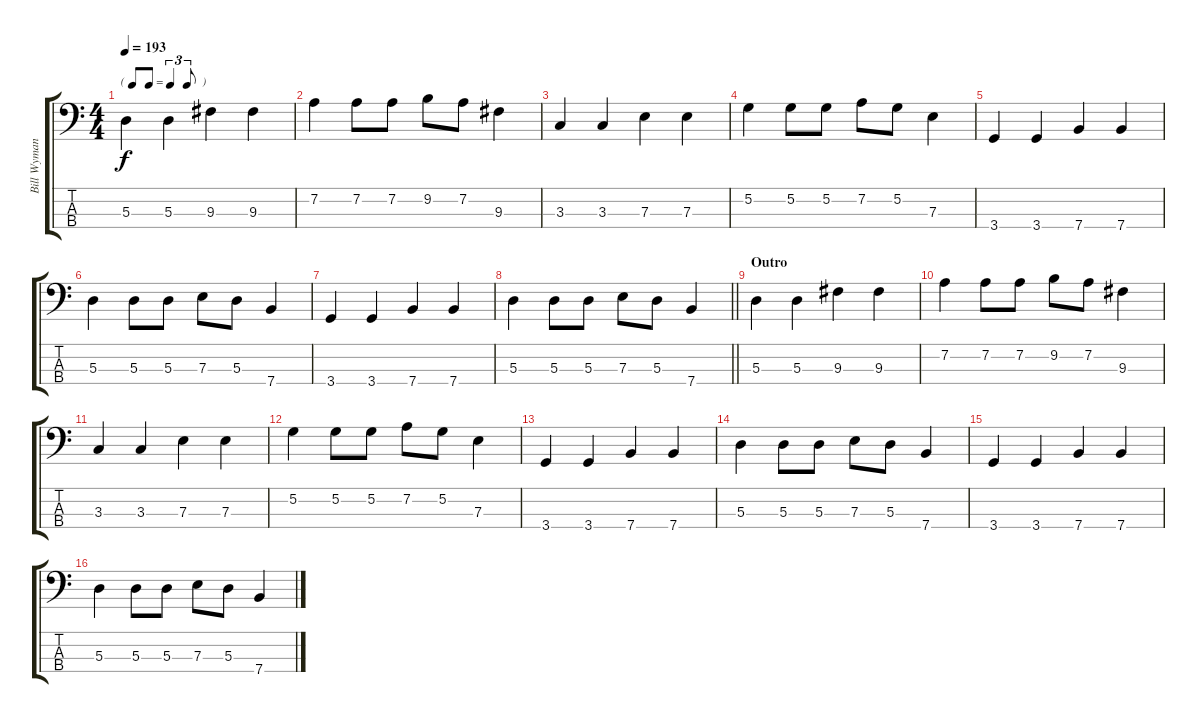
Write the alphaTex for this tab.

\track ("Bill Wyman" "Bill Wyman") {instrument electricbassfinger}
\staff {score tabs}
\tuning (G2 D2 A1 E1) {hide}
\ts (4 4)
\tf triplet8th
\tempo 193
\clef f4
\ks c
5.3.4{dy f} 5.3.4 9.3.4 9.3.4 |
7.2.4 7.2.8 7.2.8 9.2.8 7.2.8 9.3.4 |
3.3.4 3.3.4 7.3.4 7.3.4 |
5.2.4 5.2.8 5.2.8 7.2.8 5.2.8 7.3.4 |
3.4.4 3.4.4 7.4.4 7.4.4 |
5.3.4 5.3.8 5.3.8 7.3.8 5.3.8 7.4.4 |
3.4.4 3.4.4 7.4.4 7.4.4 |
\barLineRight lightlight
5.3.4 5.3.8 5.3.8 7.3.8 5.3.8 7.4.4 |
\section ("" "Outro")
5.3.4 5.3.4 9.3.4 9.3.4 |
7.2.4 7.2.8 7.2.8 9.2.8 7.2.8 9.3.4 |
3.3.4 3.3.4 7.3.4 7.3.4 |
5.2.4 5.2.8 5.2.8 7.2.8 5.2.8 7.3.4 |
3.4.4 3.4.4 7.4.4 7.4.4 |
5.3.4 5.3.8 5.3.8 7.3.8 5.3.8 7.4.4 |
3.4.4 3.4.4 7.4.4 7.4.4 |
5.3.4 5.3.8 5.3.8 7.3.8 5.3.8 7.4.4
